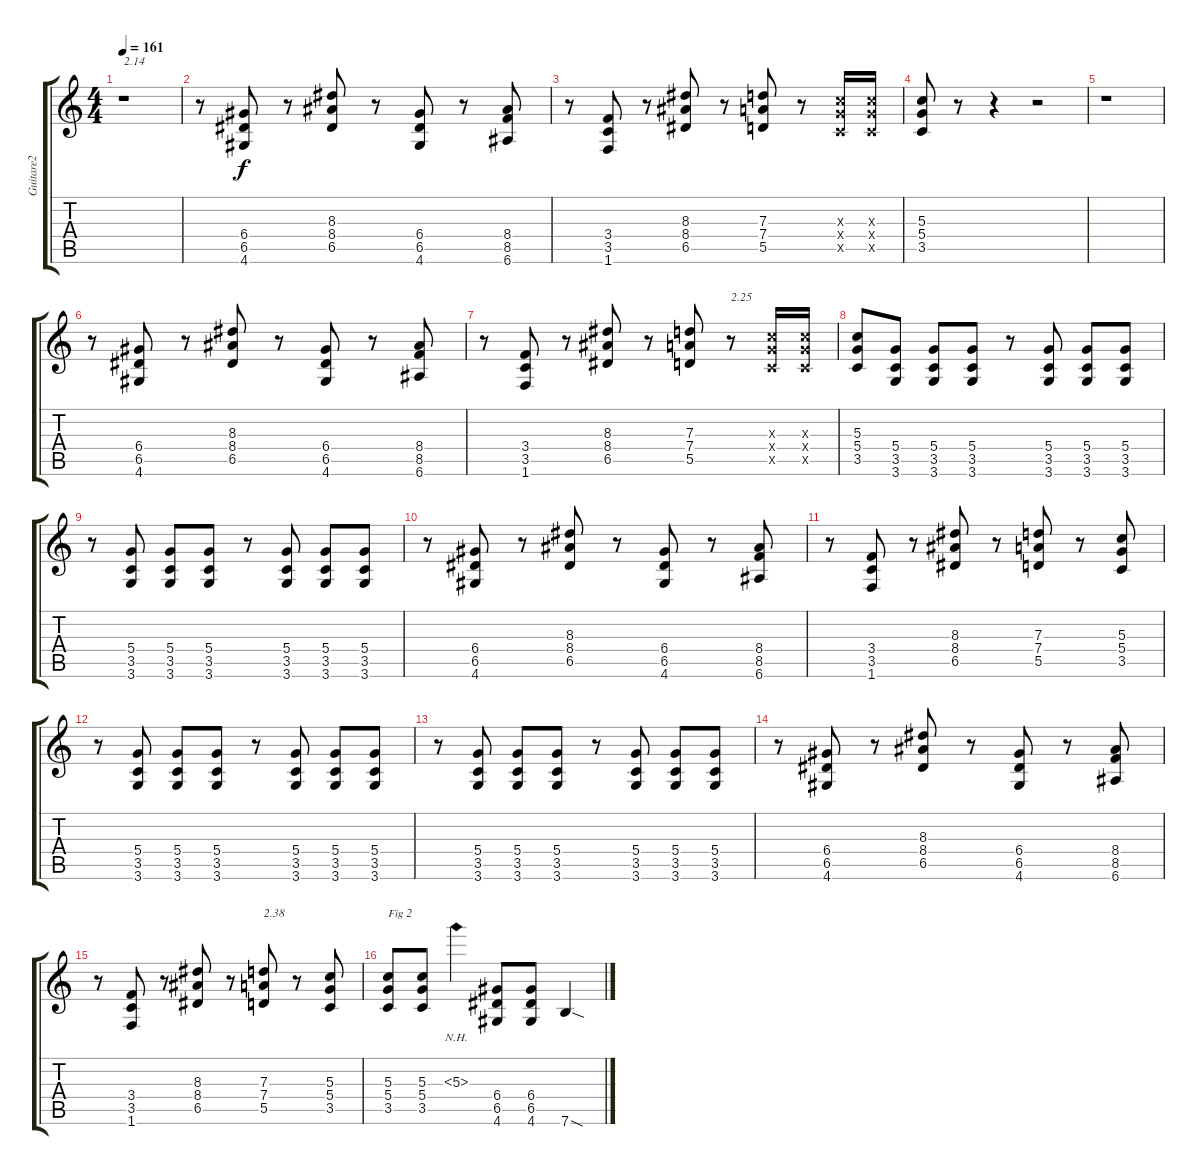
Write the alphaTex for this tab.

\track ("Guitare2" "Guitare2") {instrument distortionguitar}
\staff {score tabs}
\tuning (E4 B3 G3 D3 A2 E2) {hide}
\ts (4 4)
\tempo 161
\clef g2
\ks c
r.1{txt "2.14" dy f} |
r.8 (6.4 6.5 4.6).8 r.8 (8.3 8.4 6.5).8 r.8 (6.4 6.5 4.6).8 r.8 (8.4 8.5 6.6).8 |
r.8 (3.4 3.5 1.6).8 r.8 (8.3 8.4 6.5).8 r.8 (7.3 7.4 5.5).8 r.8 (5.3{x} 5.4{x} 3.5{x}).16 (5.3{x} 5.4{x} 3.5{x}).16 |
(5.3 5.4 3.5).8 r.8 r.4 r.2 |
r.1 |
r.8 (6.4 6.5 4.6).8 r.8 (8.3 8.4 6.5).8 r.8 (6.4 6.5 4.6).8 r.8 (8.4 8.5 6.6).8 |
r.8 (3.4 3.5 1.6).8 r.8 (8.3 8.4 6.5).8 r.8 (7.3 7.4 5.5).8 r.8{txt "2.25"} (5.3{x} 5.4{x} 3.5{x}).16 (5.3{x} 5.4{x} 3.5{x}).16 |
(5.3 5.4 3.5).8 (5.4 3.5 3.6).8 (5.4 3.5 3.6).8 (5.4 3.5 3.6).8 r.8 (5.4 3.5 3.6).8 (5.4 3.5 3.6).8 (5.4 3.5 3.6).8 |
r.8 (5.4 3.5 3.6).8 (5.4 3.5 3.6).8 (5.4 3.5 3.6).8 r.8 (5.4 3.5 3.6).8 (5.4 3.5 3.6).8 (5.4 3.5 3.6).8 |
r.8 (6.4 6.5 4.6).8 r.8 (8.3 8.4 6.5).8 r.8 (6.4 6.5 4.6).8 r.8 (8.4 8.5 6.6).8 |
r.8 (3.4 3.5 1.6).8 r.8 (8.3 8.4 6.5).8 r.8 (7.3 7.4 5.5).8 r.8 (5.3 5.4 3.5).8 |
r.8 (5.4 3.5 3.6).8 (5.4 3.5 3.6).8 (5.4 3.5 3.6).8 r.8 (5.4 3.5 3.6).8 (5.4 3.5 3.6).8 (5.4 3.5 3.6).8 |
r.8 (5.4 3.5 3.6).8 (5.4 3.5 3.6).8 (5.4 3.5 3.6).8 r.8 (5.4 3.5 3.6).8 (5.4 3.5 3.6).8 (5.4 3.5 3.6).8 |
r.8 (6.4 6.5 4.6).8 r.8 (8.3 8.4 6.5).8 r.8 (6.4 6.5 4.6).8 r.8 (8.4 8.5 6.6).8 |
r.8 (3.4 3.5 1.6).8 r.8 (8.3 8.4 6.5).8 r.8 (7.3 7.4 5.5).8{txt "2.38"} r.8 (5.3 5.4 3.5).8 |
(5.3 5.4 3.5).8{txt "Fig 2"} (5.3 5.4 3.5).8 5.3{nh}.4 (6.4 6.5 4.6).8 (6.4 6.5 4.6).8 7.6{sod}.4
